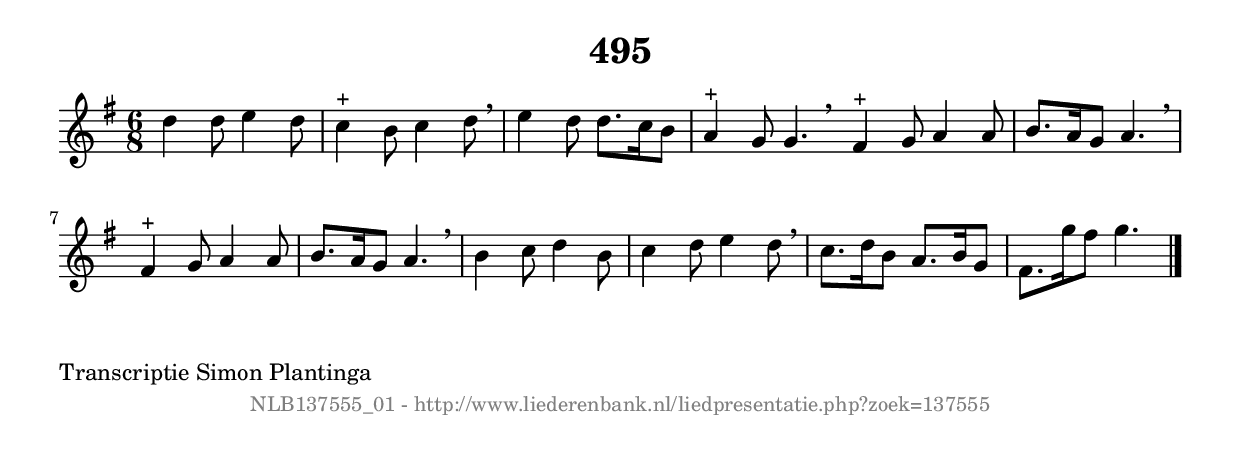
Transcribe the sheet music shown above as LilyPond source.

%
% produced by wce2krn 1.64 (7 June 2014)
%
\version"2.16"
#(append! paper-alist '(("long" . (cons (* 210 mm) (* 2000 mm)))))
#(set-default-paper-size "long")
sb = {\breathe}
mBreak = {\breathe }
bBreak = {\breathe }
x = {\once\override NoteHead #'style = #'cross }
gl=\glissando
itime={\override Staff.TimeSignature #'stencil = ##f }
ficta = {\once\set suggestAccidentals = ##t}
fine = {\once\override Score.RehearsalMark #'self-alignment-X = #1 \mark \markup {\italic{Fine}}}
dc = {\once\override Score.RehearsalMark #'self-alignment-X = #1 \mark \markup {\italic{D.C.}}}
dcf = {\once\override Score.RehearsalMark #'self-alignment-X = #1 \mark \markup {\italic{D.C. al Fine}}}
dcc = {\once\override Score.RehearsalMark #'self-alignment-X = #1 \mark \markup {\italic{D.C. al Coda}}}
ds = {\once\override Score.RehearsalMark #'self-alignment-X = #1 \mark \markup {\italic{D.S.}}}
dsf = {\once\override Score.RehearsalMark #'self-alignment-X = #1 \mark \markup {\italic{D.S. al Fine}}}
dsc = {\once\override Score.RehearsalMark #'self-alignment-X = #1 \mark \markup {\italic{D.S. al Coda}}}
pv = {\set Score.repeatCommands = #'((volta "1"))}
sv = {\set Score.repeatCommands = #'((volta "2"))}
tv = {\set Score.repeatCommands = #'((volta "3"))}
qv = {\set Score.repeatCommands = #'((volta "4"))}
xv = {\set Score.repeatCommands = #'((volta #f))}
\header{ tagline = ""
title = "495"
}
\score {{
\key g \major
\relative g'
{
\set melismaBusyProperties = #'()
\time 6/8
\tempo 4=120
\override Score.MetronomeMark #'transparent = ##t
\override Score.RehearsalMark #'break-visibility = #(vector #t #t #f)
d'4 d8 e4 d8 | c4^"+" b8 c4 d8 \sb | e4 d8 d8. c16 b8 | a4^"+" g8 g4. \bar ":|:" \bBreak
fis4^"+" g8 a4 a8 | b8. a16 g8 a4. \sb | fis4^"+" g8 a4 a8 | b8. a16 g8 a4. | \mBreak \bar "|"
b4 c8 d4 b8 | c4 d8 e4 d8 \sb | c8. d16 b8 a8. b16 g8 | fis8. g'16 fis8 g4. \bar "|."
 }}
 \midi { }
 \layout {
            indent = 0.0\cm
}
}
\markup { \wordwrap-string #" 
Transcriptie Simon Plantinga
"}
\markup { \vspace #0 } \markup { \with-color #grey \fill-line { \center-column { \smaller "NLB137555_01 - http://www.liederenbank.nl/liedpresentatie.php?zoek=137555" } } }
